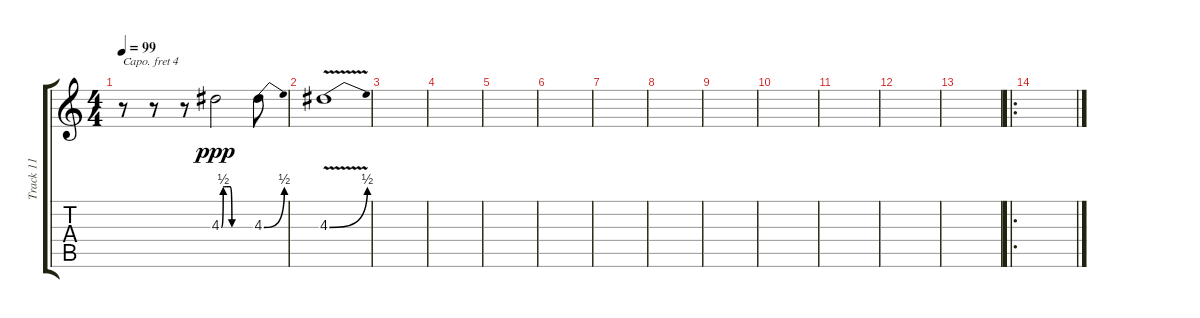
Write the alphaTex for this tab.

\track ("Track 11" "Track 11") {instrument overdrivenguitar}
\staff {score tabs}
\capo 4
\tuning (E4 B3 G3 D3 A2 E2) {hide}
\ts (4 4)
\tempo 99
\clef g2
\ks c
r.8{dy mp} r.8 r.8 4.3{be (custom 0 0 4 2 6 2 10 2 18 2 22 0 25 0 27 0 30 0 60 0)}.2{dy ppp} 4.3{be (bend 0 0 60 2)}.8 |
4.3{be (bend 0 0 60 2) v}.1 |
|
|
|
|
|
|
|
|
|
|
|
\ro
